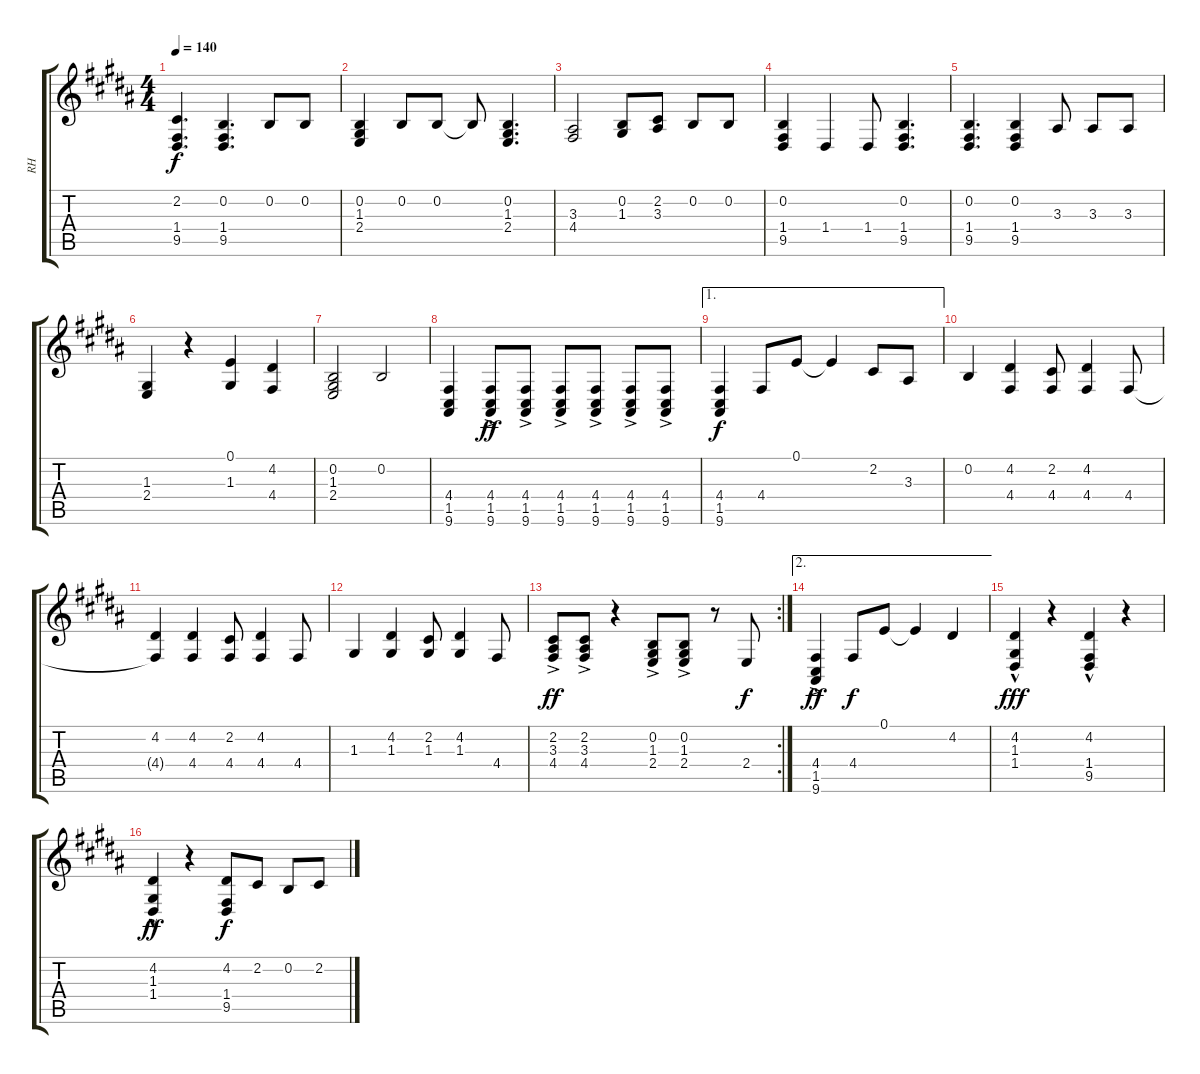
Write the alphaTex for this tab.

\track ("RH" "RH") {instrument acousticgrandpiano}
\staff {score tabs}
\tuning (E4 B3 G3 D3 A2 E2) {hide}
\ts (4 4)
\tempo 140
\clef g2
\ks b
(2.2 1.4 9.5).4{d dy f} (0.2 1.4 9.5).4{d} 0.2.8 0.2.8 |
(0.2 1.3 2.4).4 0.2.8 0.2.8 0.2{t}.8 (0.2 1.3 2.4).4{d} |
(3.3 4.4).2 (0.2 1.3).8 (2.2 3.3).8 0.2.8 0.2.8 |
(0.2 1.4 9.5).4 1.4.4 1.4.8 (0.2 1.4 9.5).4{d} |
(0.2 1.4 9.5).4{d} (0.2 1.4 9.5).4 3.3.8 3.3.8 3.3.8 |
(1.3 2.4).4 r.4 (0.1 1.3).4 (4.2 4.4).4 |
(0.2 1.3 2.4).2 0.2.2 |
(4.4 1.5 9.6).4 (4.4{ac} 1.5 9.6).8{dy ff} (4.4{ac} 1.5 9.6).8 (4.4{ac} 1.5 9.6).8 (4.4{ac} 1.5 9.6).8 (4.4{ac} 1.5 9.6).8 (4.4{ac} 1.5 9.6).8 |
\ae 1
(4.4 1.5 9.6).4{dy f} 4.4.8 0.1.8 0.1{t}.4 2.2.8 3.3.8 |
0.2.4 (4.2 4.4).4 (2.2 4.4).8 (4.2 4.4).4 4.4.8 |
(4.2 4.4{t}).4 (4.2 4.4).4 (2.2 4.4).8 (4.2 4.4).4 4.4.8 |
1.3.4 (4.2 1.3).4 (2.2 1.3).8 (4.2 1.3).4 4.4.8 |
\rc 2
(2.2 3.3{ac} 4.4).8{dy ff} (2.2 3.3{ac} 4.4).8 r.4 (0.2 1.3{ac} 2.4).8 (0.2 1.3{ac} 2.4).8 r.8 2.4.8{dy f} |
\ae 2
(4.4{ac} 1.5 9.6).4{dy ff} 4.4.8{dy f} 0.1.8 0.1{t}.4 4.2.4 |
(4.2{hac} 1.3 1.4).4{dy fff} r.4 (4.2{hac} 1.4 9.5).4 r.4 |
(4.2{hac} 1.3 1.4).4{dy ff} r.4 (4.2 1.4 9.5).8{dy f} 2.2.8 0.2.8 2.2.8
